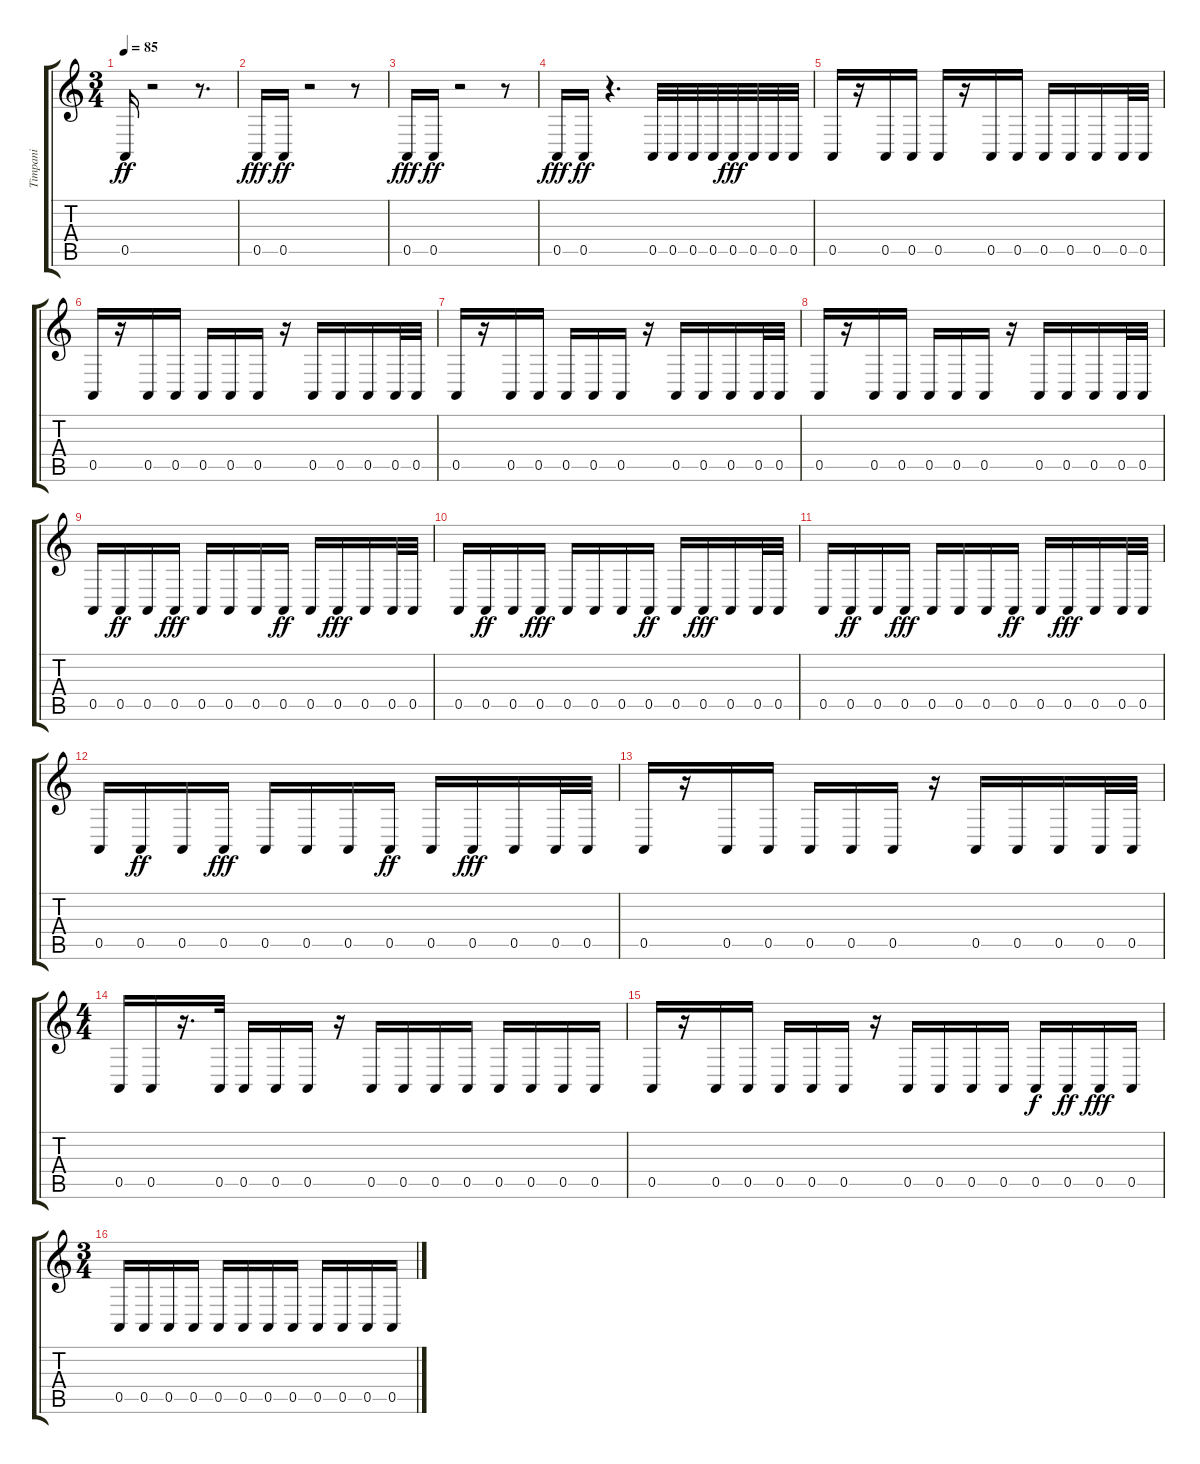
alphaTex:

\track ("Timpani" "Timpani") {instrument timpani}
\staff {score tabs}
\tuning (E4 B3 G3 D3 A2 E2) {hide}
\ts (3 4)
\tempo 85
\clef g2
\ks c
0.5.16{dy ff} r.2 r.8{d} |
0.5.16{dy fff} 0.5.16{dy ff} r.2 r.8 |
0.5.16{dy fff} 0.5.16{dy ff} r.2 r.8 |
0.5.16{dy fff} 0.5.16{dy ff} r.4{d} 0.5.32 0.5.32 0.5.32 0.5.32 0.5.32{dy fff} 0.5.32 0.5.32 0.5.32 |
0.5.16 r.16 0.5.16 0.5.16 0.5.16 r.16 0.5.16 0.5.16 0.5.16 0.5.16 0.5.16 0.5.32 0.5.32 |
0.5.16 r.16 0.5.16 0.5.16 0.5.16 0.5.16 0.5.16 r.16 0.5.16 0.5.16 0.5.16 0.5.32 0.5.32 |
0.5.16 r.16 0.5.16 0.5.16 0.5.16 0.5.16 0.5.16 r.16 0.5.16 0.5.16 0.5.16 0.5.32 0.5.32 |
0.5.16 r.16 0.5.16 0.5.16 0.5.16 0.5.16 0.5.16 r.16 0.5.16 0.5.16 0.5.16 0.5.32 0.5.32 |
0.5.16 0.5.16{dy ff} 0.5.16 0.5.16{dy fff} 0.5.16 0.5.16 0.5.16 0.5.16{dy ff} 0.5.16 0.5.16{dy fff} 0.5.16 0.5.32 0.5.32 |
0.5.16 0.5.16{dy ff} 0.5.16 0.5.16{dy fff} 0.5.16 0.5.16 0.5.16 0.5.16{dy ff} 0.5.16 0.5.16{dy fff} 0.5.16 0.5.32 0.5.32 |
0.5.16 0.5.16{dy ff} 0.5.16 0.5.16{dy fff} 0.5.16 0.5.16 0.5.16 0.5.16{dy ff} 0.5.16 0.5.16{dy fff} 0.5.16 0.5.32 0.5.32 |
0.5.16 0.5.16{dy ff} 0.5.16 0.5.16{dy fff} 0.5.16 0.5.16 0.5.16 0.5.16{dy ff} 0.5.16 0.5.16{dy fff} 0.5.16 0.5.32 0.5.32 |
0.5.16 r.16 0.5.16 0.5.16 0.5.16 0.5.16 0.5.16 r.16 0.5.16 0.5.16 0.5.16 0.5.32 0.5.32 |
\ts (4 4)
0.5.16 0.5.16 r.16{d} 0.5.32 0.5.16 0.5.16 0.5.16 r.16 0.5.16 0.5.16 0.5.16 0.5.16 0.5.16 0.5.16 0.5.16 0.5.16 |
0.5.16 r.16 0.5.16 0.5.16 0.5.16 0.5.16 0.5.16 r.16 0.5.16 0.5.16 0.5.16 0.5.16 0.5.16{dy f} 0.5.16{dy ff} 0.5.16{dy fff} 0.5.16 |
\ts (3 4)
0.5.16 0.5.16 0.5.16 0.5.16 0.5.16 0.5.16 0.5.16 0.5.16 0.5.16 0.5.16 0.5.16 0.5.16
